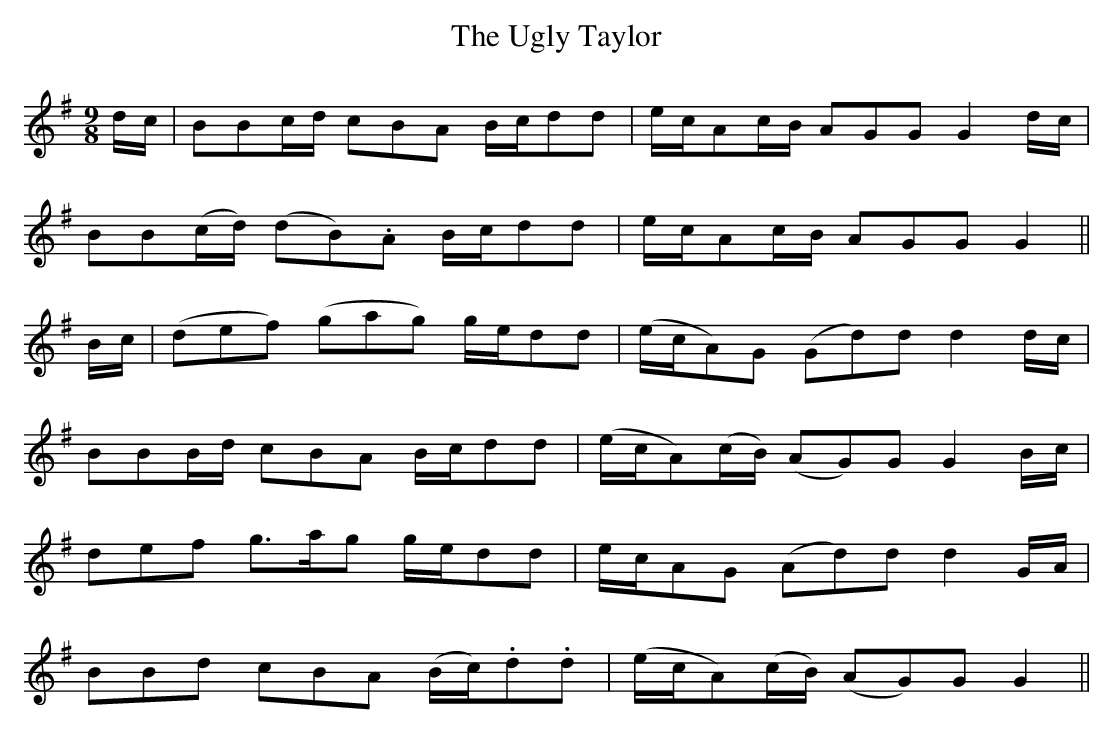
X:1
T:Ugly Taylor, The
M:9/8
L:1/8
K:G
d/c/|BBc/d/ cBA B/c/dd|e/c/Ac/B/ AGG G2 d/c/|
BB(c/d/) (dB).A B/c/dd|e/c/Ac/B/ AGG G2||
B/c/|(def) (gag) g/e/dd|(e/c/A)G (Gd)d d2 d/c/|
BBB/d/ cBA B/c/dd|(e/c/A)(c/B/) (AG)G G2 B/c/|
def g>ag g/e/dd|e/c/AG (Ad)d d2 G/A/|
BBd cBA (B/c/).d.d |(e/c/A)(c/B/) (AG)G G2||
